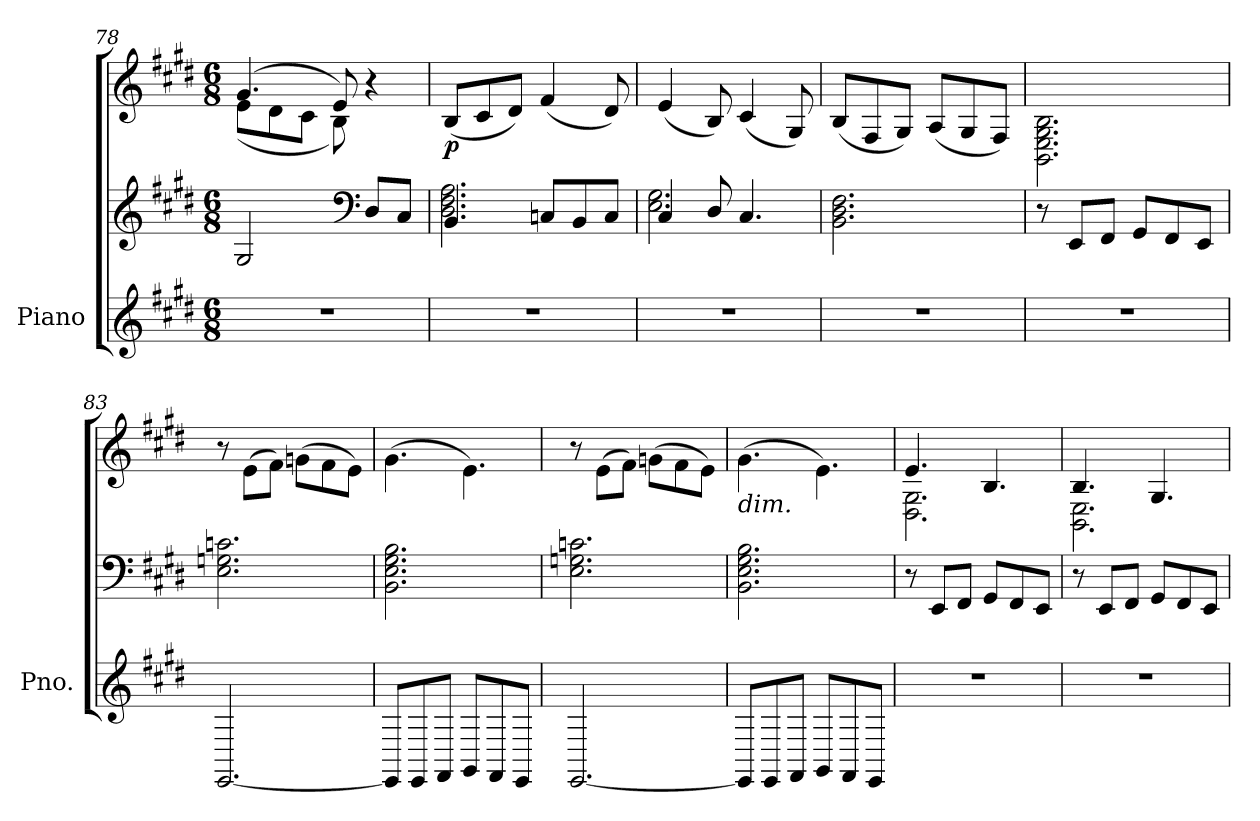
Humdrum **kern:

**kern	**kern	**kern	**dynam
*part1	*part1	*part1	*part1
*staff3	*staff2	*staff1	*staff1/2/3
*I"Piano	*	*	*
*I'Pno.	*	*	*
*clefG2	*clefG2	*clefG2	*
*k[f#c#g#d#]	*k[f#c#g#d#]	*k[f#c#g#d#]	*
*M6/8	*M6/8	*M6/8	*
=78	=78	=78	=78
*	*	*^	*
2.r	2G#/	(>4.g#/	(<8e\L	.
.	.	.	8d#\	.
.	.	.	8c#\J	.
.	.	8e/)	8B\)	.
*	*clefF4	*	*	*
.	8D#/L	4r	4ryy	.
.	8C#/J	.	.	.
*	*	*v	*v	*
=79	=79	=79	=79
*	*	*MM82	*
*	*^	*	*
!	!	!	!	!LO:DY:b
2.r	4.BB/	2.D#\ 2.F#\ 2.A\	(<8B/L	p
.	.	.	8c#/	.
.	.	.	8d#/J)	.
.	8Cn/L	.	(<4f#/	.
.	8BB/	.	.	.
.	8C/J	.	8d#/)	.
!!LO:PB:g=z
=80	=80	=80	=80	=80
2.r	4C#/	2.E\ 2.G#\	(<4e/	.
.	8D#/	.	8B/)	.
.	4.C#/	.	(<4c#/	.
.	.	.	8G#/)	.
*	*v	*v	*	*
=81	=81	=81	=81
*	*	*MM80	*
2.r	2.BB\ 2.D#\ 2.F#\	(<8B/L	.
.	.	8F#/	.
.	.	8G#/J)	.
.	.	(<8A/L	.
.	.	8G#/	.
.	.	8F#/J)	.
=82	=82	=82	=82
2.r	8r	2.BB\ 2.E\ 2.G#\ 2.B\	.
.	8EE/L	.	.
.	8FF#/J	.	.
.	8GG#/L	.	.
.	8FF#/	.	.
.	8EE/J	.	.
=83	=83	=83	=83
[2.EE/	2.E\ 2.Gn\ 2.cn\	8r	.
.	.	(>8e\L	.
.	.	8f#\J)	.
.	.	(>8gn\L	.
.	.	8f#\	.
.	.	8e\J)	.
=84	=84	=84	=84
8EE/L]	2.BB\ 2.E\ 2.G#\ 2.B\	(>4.g#\	.
8EE/	.	.	.
8FF#/J	.	.	.
8GG#/L	.	4.e\)	.
8FF#/	.	.	.
8EE/J	.	.	.
=85	=85	=85	=85
[2.EE/	2.E\ 2.Gn\ 2.cn\	8r	.
.	.	(>8e\L	.
.	.	8f#\J)	.
.	.	(>8gn\L	.
.	.	8f#\	.
.	.	8e\J)	.
=86	=86	=86	=86
*	*	*MM79	*
!	!	!LO:TX:b:i:t=dim.	!
8EE/L]	2.BB\ 2.E\ 2.G#\ 2.B\	(>4.g#\	.
8EE/	.	.	.
8FF#/J	.	.	.
8GG#/L	.	4.e\)	.
8FF#/	.	.	.
8EE/J	.	.	.
!!LO:LB:g=z
=87	=87	=87	=87
*	*	*MM78	*
*	*	*^	*
2.r	8r	4.e/	2.D#\ 2.G#\	.
.	8EE/L	.	.	.
.	8FF#/J	.	.	.
.	8GG#/L	4.B/	.	.
.	8FF#/	.	.	.
.	8EE/J	.	.	.
=88	=88	=88	=88	=88
*	*	*MM77	*	*
2.r	8r	4.B/	2.BB\ 2.E\	.
.	8EE/L	.	.	.
.	8FF#/J	.	.	.
.	8GG#/L	4.G#/	.	.
.	8FF#/	.	.	.
.	8EE/J	.	.	.
*	*	*v	*v	*
=	=	=	=
*-	*-	*-	*-
